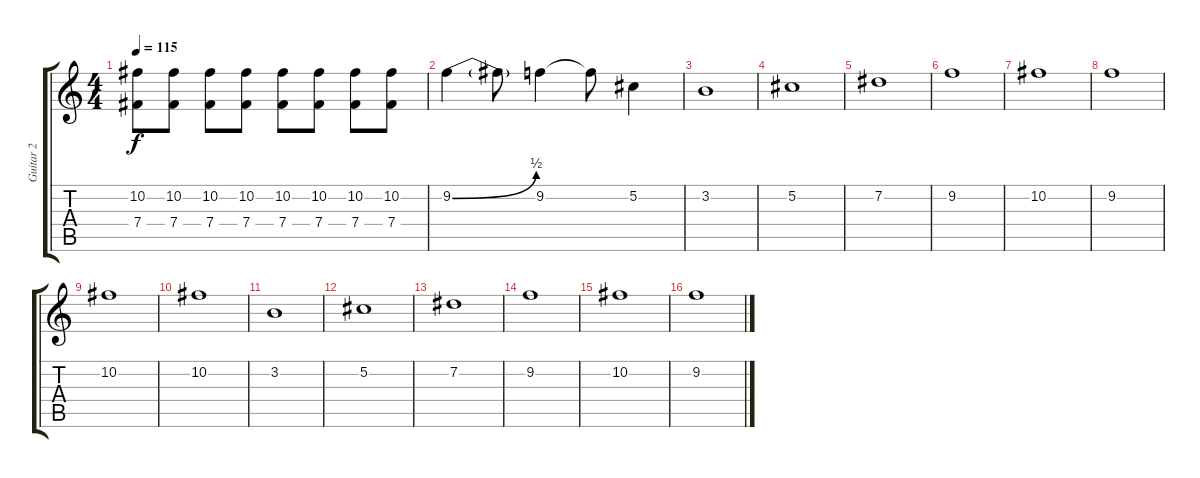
\track ("Guitar 2" "Guitar 2") {instrument distortionguitar}
\staff {score tabs}
\tuning (Db4 Ab3 E3 B2 Gb2 B1) {hide}
\ts (4 4)
\tempo 115
\clef g2
\ks c
(10.2 7.4).8{dy f} (10.2 7.4).8 (10.2 7.4).8 (10.2 7.4).8 (10.2 7.4).8 (10.2 7.4).8 (10.2 7.4).8 (10.2 7.4).8 |
9.2{be (bend 0 0 60 2)}.4 9.2{t}.8 9.2.4 9.2{t}.8 5.2.4 |
3.2.1{instrument overdrivenguitar} |
5.2.1 |
7.2.1 |
9.2.1 |
10.2.1 |
9.2.1 |
10.2.1 |
10.2.1 |
3.2.1 |
5.2.1 |
7.2.1 |
9.2.1 |
10.2.1 |
9.2.1
